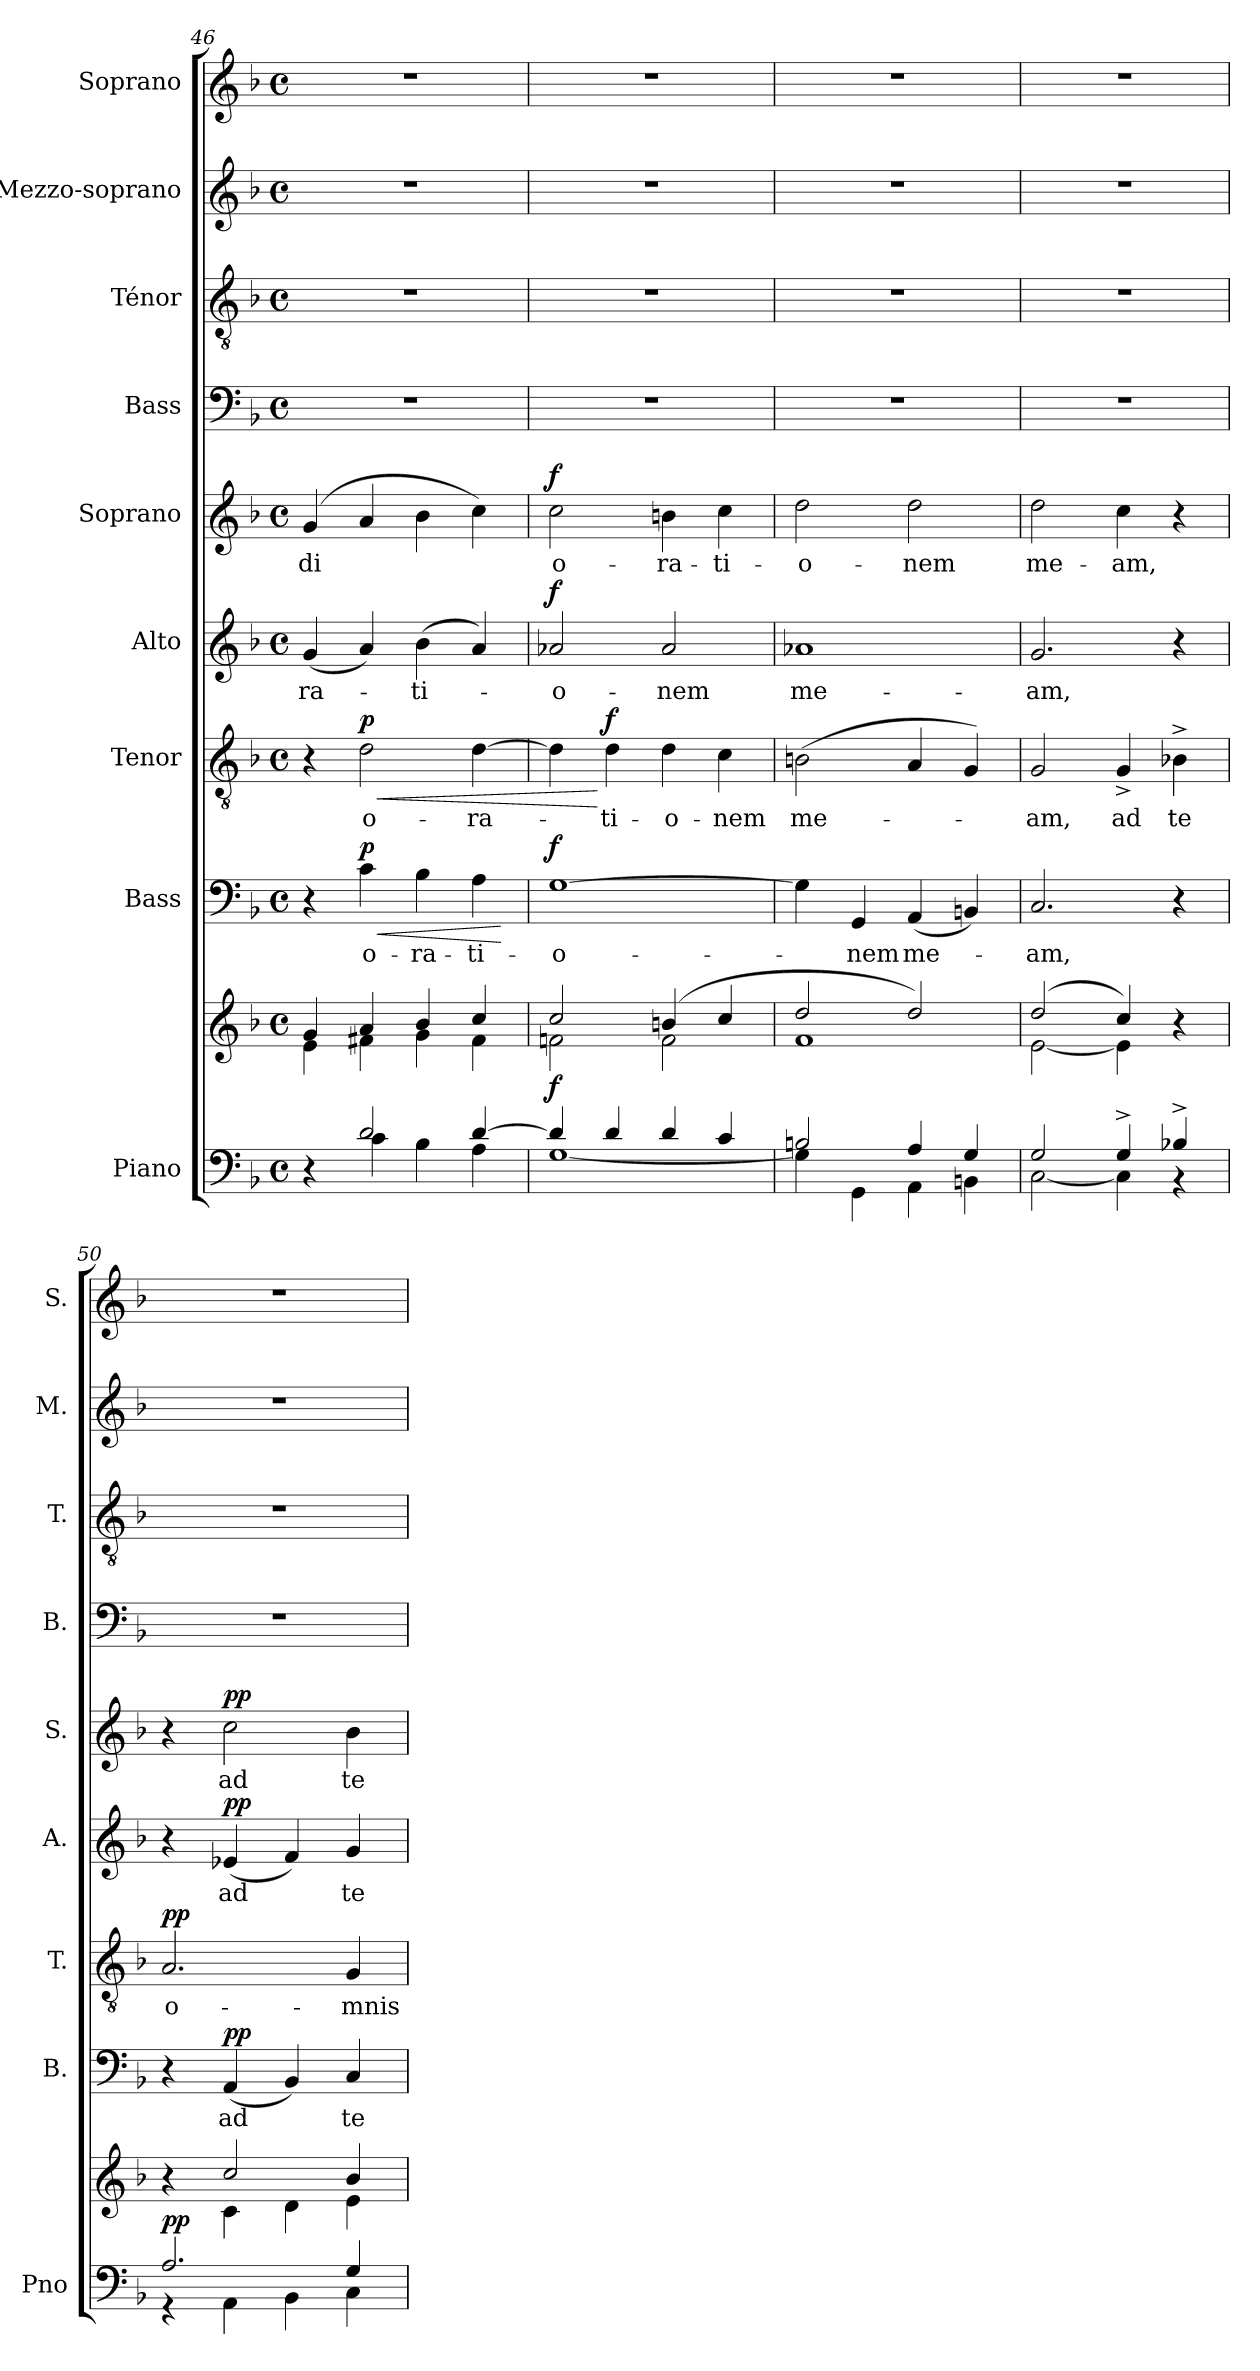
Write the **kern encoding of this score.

**kern	**kern	**dynam	**kern	**text	**dynam	**kern	**text	**dynam	**kern	**text	**dynam	**kern	**text	**dynam	**kern	**kern	**kern	**kern
*part9	*part9	*part9	*part8	*part8	*part8	*part7	*part7	*part7	*part6	*part6	*part6	*part5	*part5	*part5	*part4	*part3	*part2	*part1
*staff10	*staff9	*staff9/10	*staff8	*staff8	*staff8	*staff7	*staff7	*staff7	*staff6	*staff6	*staff6	*staff5	*staff5	*staff5	*staff4	*staff3	*staff2	*staff1
*I"Piano	*	*	*I"Bass	*	*	*I"Tenor	*	*	*I"Alto	*	*	*I"Soprano	*	*	*I"Bass	*I"Ténor	*I"Mezzo-soprano	*I"Soprano
*I'Pno	*	*	*I'B.	*	*	*I'T.	*	*	*I'A.	*	*	*I'S.	*	*	*I'B.	*I'T.	*I'M.	*I'S.
*clefF4	*clefG2	*	*clefF4	*	*	*clefGv2	*	*	*clefG2	*	*	*clefG2	*	*	*clefF4	*clefGv2	*clefG2	*clefG2
*	*	*	*	*	*	*	*	*	*ITrd2c3	*	*	*	*	*	*	*	*	*
*k[b-]	*k[b-]	*	*k[b-]	*	*	*k[b-]	*	*	*k[f#c#]	*	*	*k[b-]	*	*	*k[b-]	*k[b-]	*k[b-]	*k[b-]
*M4/4	*M4/4	*	*M4/4	*	*	*M4/4	*	*	*M4/4	*	*	*M4/4	*	*	*M4/4	*M4/4	*M4/4	*M4/4
*met(c)	*met(c)	*	*met(c)	*	*	*met(c)	*	*	*met(c)	*	*	*met(c)	*	*	*met(c)	*met(c)	*met(c)	*met(c)
=46	=46	=46	=46	=46	=46	=46	=46	=46	=46	=46	=46	=46	=46	=46	=46	=46	=46	=46
*^	*^	*	*	*	*	*	*	*	*	*	*	*	*	*	*	*	*	*
!	!	!	!	!	!	!	!	!	!	!	!	!LO:LY:b	!	!	!LO:LY:b	!	!	!	!	!
4r	4ryy	4g/	4e\	.	4r	.	.	4r	.	.	(4ei/	-ra-	.	(4g/	-di	.	1r	1r	1r	1r
!	!	!	!	!	!	!LO:LY:b	!LO:HP:b	!	!LO:LY:b	!LO:HP:b	!	!	!	!	!	!	!	!	!	!
!	!	!	!	!	!	!	!LO:DY:n=1:a	!	!	!LO:DY:n=1:a	!	!	!	!	!	!	!	!	!	!
2d/	4c\	4a/	4f#X\	.	4c\	o-	< p	2d\	o-	< p	4f#i/)	.	.	4a/	.	.	.	.	.	.
!	!	!	!	!	!	!LO:LY:b	!	!	!	!	!	!LO:LY:b	!	!	!	!	!	!	!	!
.	4B-\	4b-/	4g\	.	4B-\	-ra-	.	.	.	.	(4gi\	-ti-	.	4b-\	.	.	.	.	.	.
!	!	!	!	!	!	!LO:LY:b	!	!	!LO:LY:b	!	!	!	!	!	!	!	!	!	!	!
[4d/	4A\	4cc/	4f#\	.	4A\	-ti-	.	[4d\	-ra-	.	4f#i/)	.	.	4cc\)	.	.	.	.	.	.
*v	*v	*	*	*	*	*	*	*	*	*	*	*	*	*	*	*	*	*	*	*
*	*v	*v	*	*	*	*	*	*	*	*	*	*	*	*	*	*	*	*	*
.	.	.	.	.	[	.	.	.	.	.	.	.	.	.	.	.	.	.
=47	=47	=47	=47	=47	=47	=47	=47	=47	=47	=47	=47	=47	=47	=47	=47	=47	=47	=47
*^	*^	*	*	*	*	*	*	*	*	*	*	*	*	*	*	*	*	*
!	!	!	!	!LO:DY:b	!	!LO:LY:b	!LO:DY:a	!	!	!	!	!LO:LY:b	!LO:DY:a	!	!LO:LY:b	!LO:DY:a	!	!	!	!
4d/]	[1G	2cc/	2fn\	f	[1G	-o-	f	4d\]	.	.	2fni/	-o-	f	2cc\	o-	f	1r	1r	1r	1r
!	!	!	!	!	!	!	!	!	!LO:LY:b	!LO:DY:n=1:a	!	!	!	!	!	!	!	!	!	!
4d/	.	.	.	.	.	.	.	4d\	-ti-	[ f	.	.	.	.	.	.	.	.	.	.
!	!	!	!	!	!	!	!	!	!LO:LY:b	!	!	!LO:LY:b	!	!	!LO:LY:b	!	!	!	!	!
4d/	.	(4bn/	2f\	.	.	.	.	4d\	-o-	.	2fi/	-nem	.	4bn\	-ra-	.	.	.	.	.
!	!	!	!	!	!	!	!	!	!LO:LY:b	!	!	!	!	!	!LO:LY:b	!	!	!	!	!
4c/	.	4cc/	.	.	.	.	.	4c\	-nem	.	.	.	.	4cc\	-ti-	.	.	.	.	.
=48	=48	=48	=48	=48	=48	=48	=48	=48	=48	=48	=48	=48	=48	=48	=48	=48	=48	=48	=48	=48
!	!	!	!	!	!	!	!	!	!LO:LY:b	!	!	!LO:LY:b	!	!	!LO:LY:b	!	!	!	!	!
2Bn/	4G\]	2dd/	1f	.	4G\]	.	.	(2Bn\	me-	.	1fni	me-	.	2dd\	-o-	.	1r	1r	1r	1r
!	!	!	!	!	!	!LO:LY:b	!	!	!	!	!	!	!	!	!	!	!	!	!	!
.	4GG\	.	.	.	4GG/	-nem	.	.	.	.	.	.	.	.	.	.	.	.	.	.
!	!	!	!	!	!	!LO:LY:b	!	!	!	!	!	!	!	!	!LO:LY:b	!	!	!	!	!
4A/	4AA\	2dd/)	.	.	(4AA/	me-	.	4A/	.	.	.	.	.	2dd\	-nem	.	.	.	.	.
4G/	4BBn\	.	.	.	4BBn/)	.	.	4G/)	.	.	.	.	.	.	.	.	.	.	.	.
!!LO:LB:g=z
=49	=49	=49	=49	=49	=49	=49	=49	=49	=49	=49	=49	=49	=49	=49	=49	=49	=49	=49	=49	=49
!	!	!	!	!	!	!LO:LY:b	!	!	!LO:LY:b	!	!	!LO:LY:b	!	!	!LO:LY:b	!	!	!	!	!
2G/	[2C\	(2dd/	[2e\	.	2.C/	-am,	.	2G/	-am,	.	2.ei/	-am,	.	2dd\	me-	.	1r	1r	1r	1r
!	!	!	!	!	!	!	!	!	!LO:LY:b	!	!	!	!	!	!LO:LY:b	!	!	!	!	!
4G^/	4C\]	4cc/)	4e\]	.	.	.	.	4G^/	ad	.	.	.	.	4cc\	-am,	.	.	.	.	.
!	!	!	!	!	!	!	!	!	!LO:LY:b	!	!	!	!	!	!	!	!	!	!	!
4B-X^/	4r	4r	4ryy	.	4r	.	.	4B-X^\	te	.	4r	.	.	4r	.	.	.	.	.	.
=50	=50	=50	=50	=50	=50	=50	=50	=50	=50	=50	=50	=50	=50	=50	=50	=50	=50	=50	=50	=50
!	!	!	!	!LO:DY:a=2	!	!	!	!	!LO:LY:b	!LO:DY:a	!	!	!	!	!	!	!	!	!	!
2.A/	4r	4r	4ryy	pp	4r	.	.	2.A/	o-	pp	4r	.	.	4r	.	.	1r	1r	1r	1r
!	!	!	!	!	!	!LO:LY:b	!LO:DY:a	!	!	!	!	!LO:LY:b	!LO:DY:a	!	!LO:LY:b	!LO:DY:a	!	!	!	!
.	4AA\	2cc/	4c\	.	(4AA/	ad	pp	.	.	.	(4cni/	ad	pp	2cc\	ad	pp	.	.	.	.
.	4BB-\	.	4d\	.	4BB-/)	.	.	.	.	.	4di/)	.	.	.	.	.	.	.	.	.
!	!	!	!	!	!	!LO:LY:b	!	!	!LO:LY:b	!	!	!LO:LY:b	!	!	!LO:LY:b	!	!	!	!	!
4G/	4C\	4b-/	4e\	.	4C/	te	.	4G/	-mnis	.	4ei/	te	.	4b-\	te	.	.	.	.	.
*v	*v	*	*	*	*	*	*	*	*	*	*	*	*	*	*	*	*	*	*	*
*	*v	*v	*	*	*	*	*	*	*	*	*	*	*	*	*	*	*	*	*
=	=	=	=	=	=	=	=	=	=	=	=	=	=	=	=	=	=	=
*-	*-	*-	*-	*-	*-	*-	*-	*-	*-	*-	*-	*-	*-	*-	*-	*-	*-	*-
